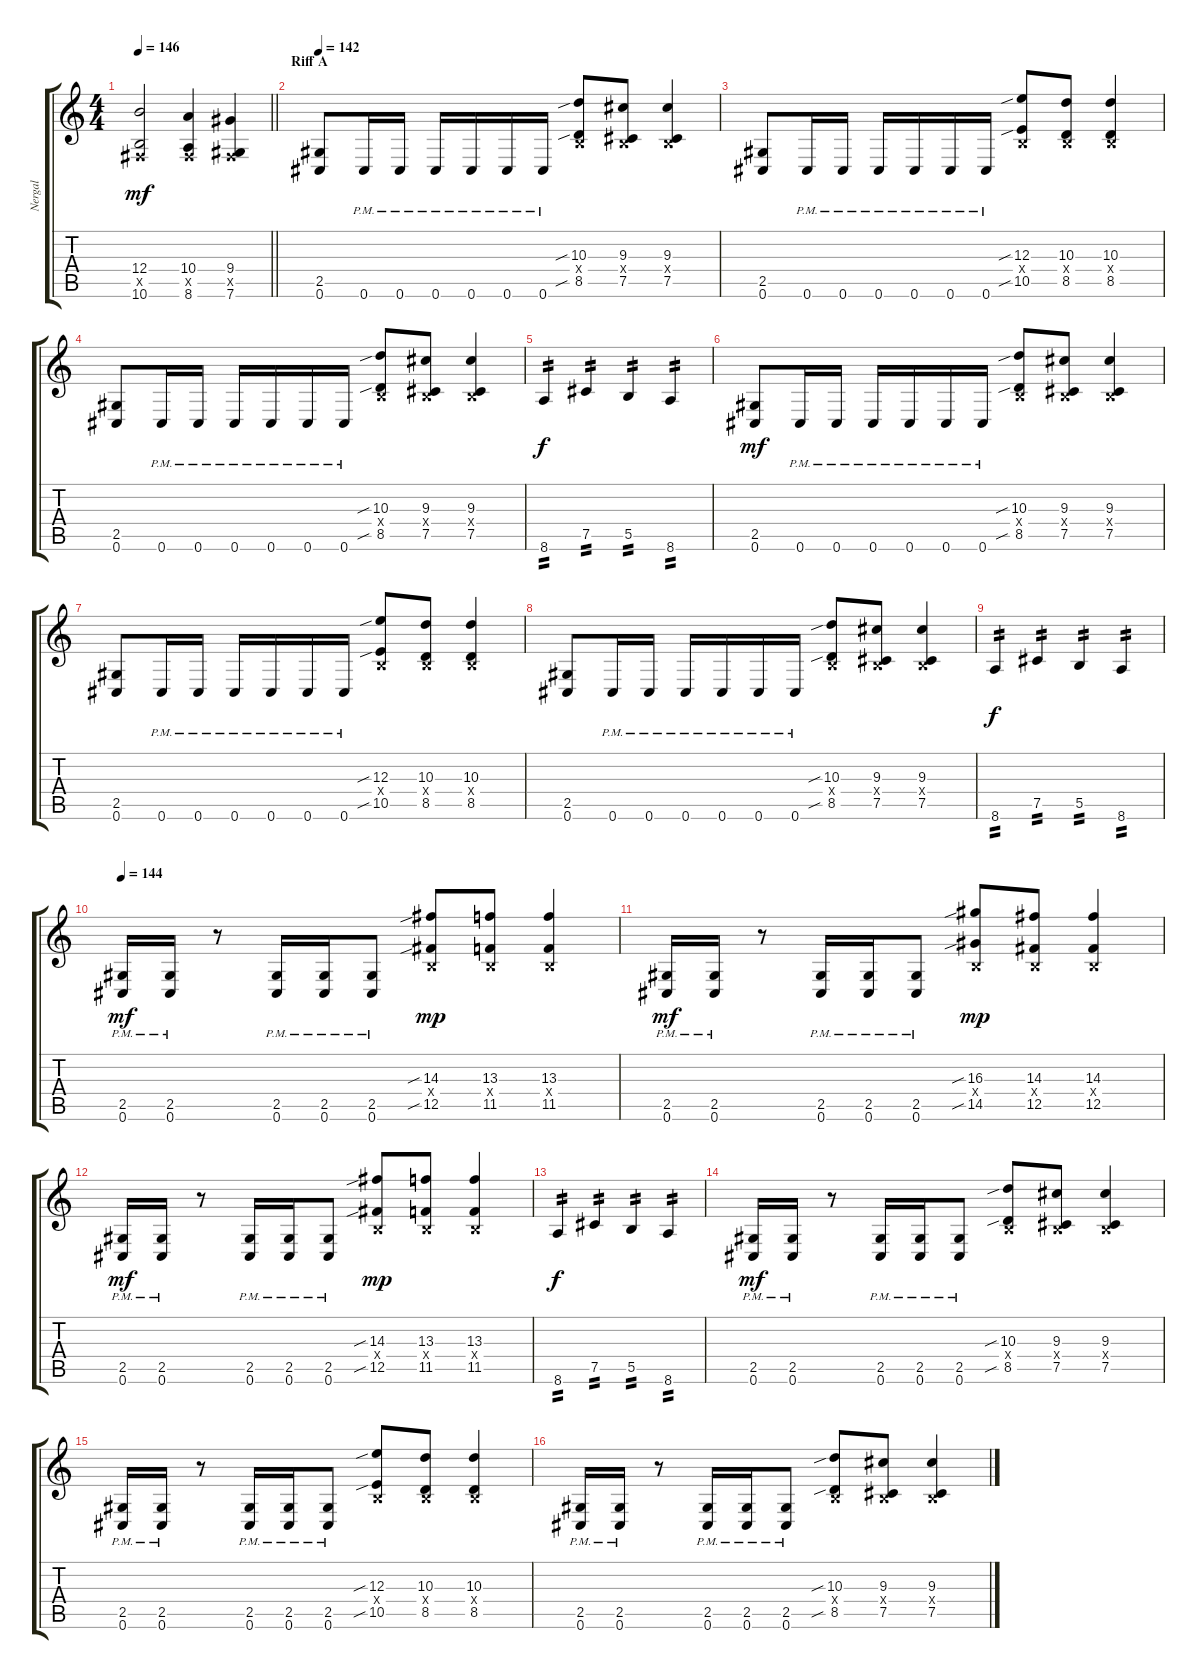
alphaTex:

\track ("Nergal" "Nergal") {instrument distortionguitar}
\staff {score tabs}
\tuning (Db4 Ab3 E3 B2 Gb2 Db2) {hide}
\ts (4 4)
\tempo 146
\clef g2
\barLineRight lightlight
\ks c
(12.4 0.5{x} 10.6).2{dy mf} (10.4 0.5{x} 8.6).4 (9.4 0.5{x} 7.6).4 |
\section ("" "Riff A")
\tempo 142
(2.5 0.6).8 0.6{pm}.16 0.6{pm}.16 0.6{pm}.16 0.6{pm}.16 0.6{pm}.16 0.6{pm}.16 (10.3{sib} 0.4{x} 8.5{sib}).8 (9.3 0.4{x} 7.5).8 (9.3 0.4{x} 7.5).4 |
(2.5 0.6).8 0.6{pm}.16 0.6{pm}.16 0.6{pm}.16 0.6{pm}.16 0.6{pm}.16 0.6{pm}.16 (12.3{sib} 0.4{x} 10.5{sib}).8 (10.3 0.4{x} 8.5).8 (10.3 0.4{x} 8.5).4 |
(2.5 0.6).8 0.6{pm}.16 0.6{pm}.16 0.6{pm}.16 0.6{pm}.16 0.6{pm}.16 0.6{pm}.16 (10.3{sib} 0.4{x} 8.5{sib}).8 (9.3 0.4{x} 7.5).8 (9.3 0.4{x} 7.5).4 |
8.6.4{tp 2 dy f} 7.5.4{tp 2} 5.5.4{tp 2} 8.6.4{tp 2} |
(2.5 0.6).8{dy mf} 0.6{pm}.16 0.6{pm}.16 0.6{pm}.16 0.6{pm}.16 0.6{pm}.16 0.6{pm}.16 (10.3{sib} 0.4{x} 8.5{sib}).8 (9.3 0.4{x} 7.5).8 (9.3 0.4{x} 7.5).4 |
(2.5 0.6).8 0.6{pm}.16 0.6{pm}.16 0.6{pm}.16 0.6{pm}.16 0.6{pm}.16 0.6{pm}.16 (12.3{sib} 0.4{x} 10.5{sib}).8 (10.3 0.4{x} 8.5).8 (10.3 0.4{x} 8.5).4 |
(2.5 0.6).8 0.6{pm}.16 0.6{pm}.16 0.6{pm}.16 0.6{pm}.16 0.6{pm}.16 0.6{pm}.16 (10.3{sib} 0.4{x} 8.5{sib}).8 (9.3 0.4{x} 7.5).8 (9.3 0.4{x} 7.5).4 |
8.6.4{tp 2 dy f} 7.5.4{tp 2} 5.5.4{tp 2} 8.6.4{tp 2} |
\tempo 144
(2.5{pm} 0.6{pm}).16{dy mf} (2.5{pm} 0.6{pm}).16 r.8 (2.5{pm} 0.6{pm}).16 (2.5{pm} 0.6{pm}).16 (2.5{pm} 0.6{pm}).8 (14.3{sib} 0.4{x} 12.5{sib}).8{dy mp} (13.3 0.4{x} 11.5).8 (13.3 0.4{x} 11.5).4 |
(2.5{pm} 0.6{pm}).16{dy mf} (2.5{pm} 0.6{pm}).16 r.8 (2.5{pm} 0.6{pm}).16 (2.5{pm} 0.6{pm}).16 (2.5{pm} 0.6{pm}).8 (16.3{sib} 0.4{x} 14.5{sib}).8{dy mp} (14.3 0.4{x} 12.5).8 (14.3 0.4{x} 12.5).4 |
(2.5{pm} 0.6{pm}).16{dy mf} (2.5{pm} 0.6{pm}).16 r.8 (2.5{pm} 0.6{pm}).16 (2.5{pm} 0.6{pm}).16 (2.5{pm} 0.6{pm}).8 (14.3{sib} 0.4{x} 12.5{sib}).8{dy mp} (13.3 0.4{x} 11.5).8 (13.3 0.4{x} 11.5).4 |
8.6.4{tp 2 dy f} 7.5.4{tp 2} 5.5.4{tp 2} 8.6.4{tp 2} |
(2.5{pm} 0.6{pm}).16{dy mf} (2.5{pm} 0.6{pm}).16 r.8 (2.5{pm} 0.6{pm}).16 (2.5{pm} 0.6{pm}).16 (2.5{pm} 0.6{pm}).8 (10.3{sib} 0.4{x} 8.5{sib}).8 (9.3 0.4{x} 7.5).8 (9.3 0.4{x} 7.5).4 |
(2.5{pm} 0.6{pm}).16 (2.5{pm} 0.6{pm}).16 r.8 (2.5{pm} 0.6{pm}).16 (2.5{pm} 0.6{pm}).16 (2.5{pm} 0.6{pm}).8 (12.3{sib} 0.4{x} 10.5{sib}).8 (10.3 0.4{x} 8.5).8 (10.3 0.4{x} 8.5).4 |
(2.5{pm} 0.6{pm}).16 (2.5{pm} 0.6{pm}).16 r.8 (2.5{pm} 0.6{pm}).16 (2.5{pm} 0.6{pm}).16 (2.5{pm} 0.6{pm}).8 (10.3{sib} 0.4{x} 8.5{sib}).8 (9.3 0.4{x} 7.5).8 (9.3 0.4{x} 7.5).4
